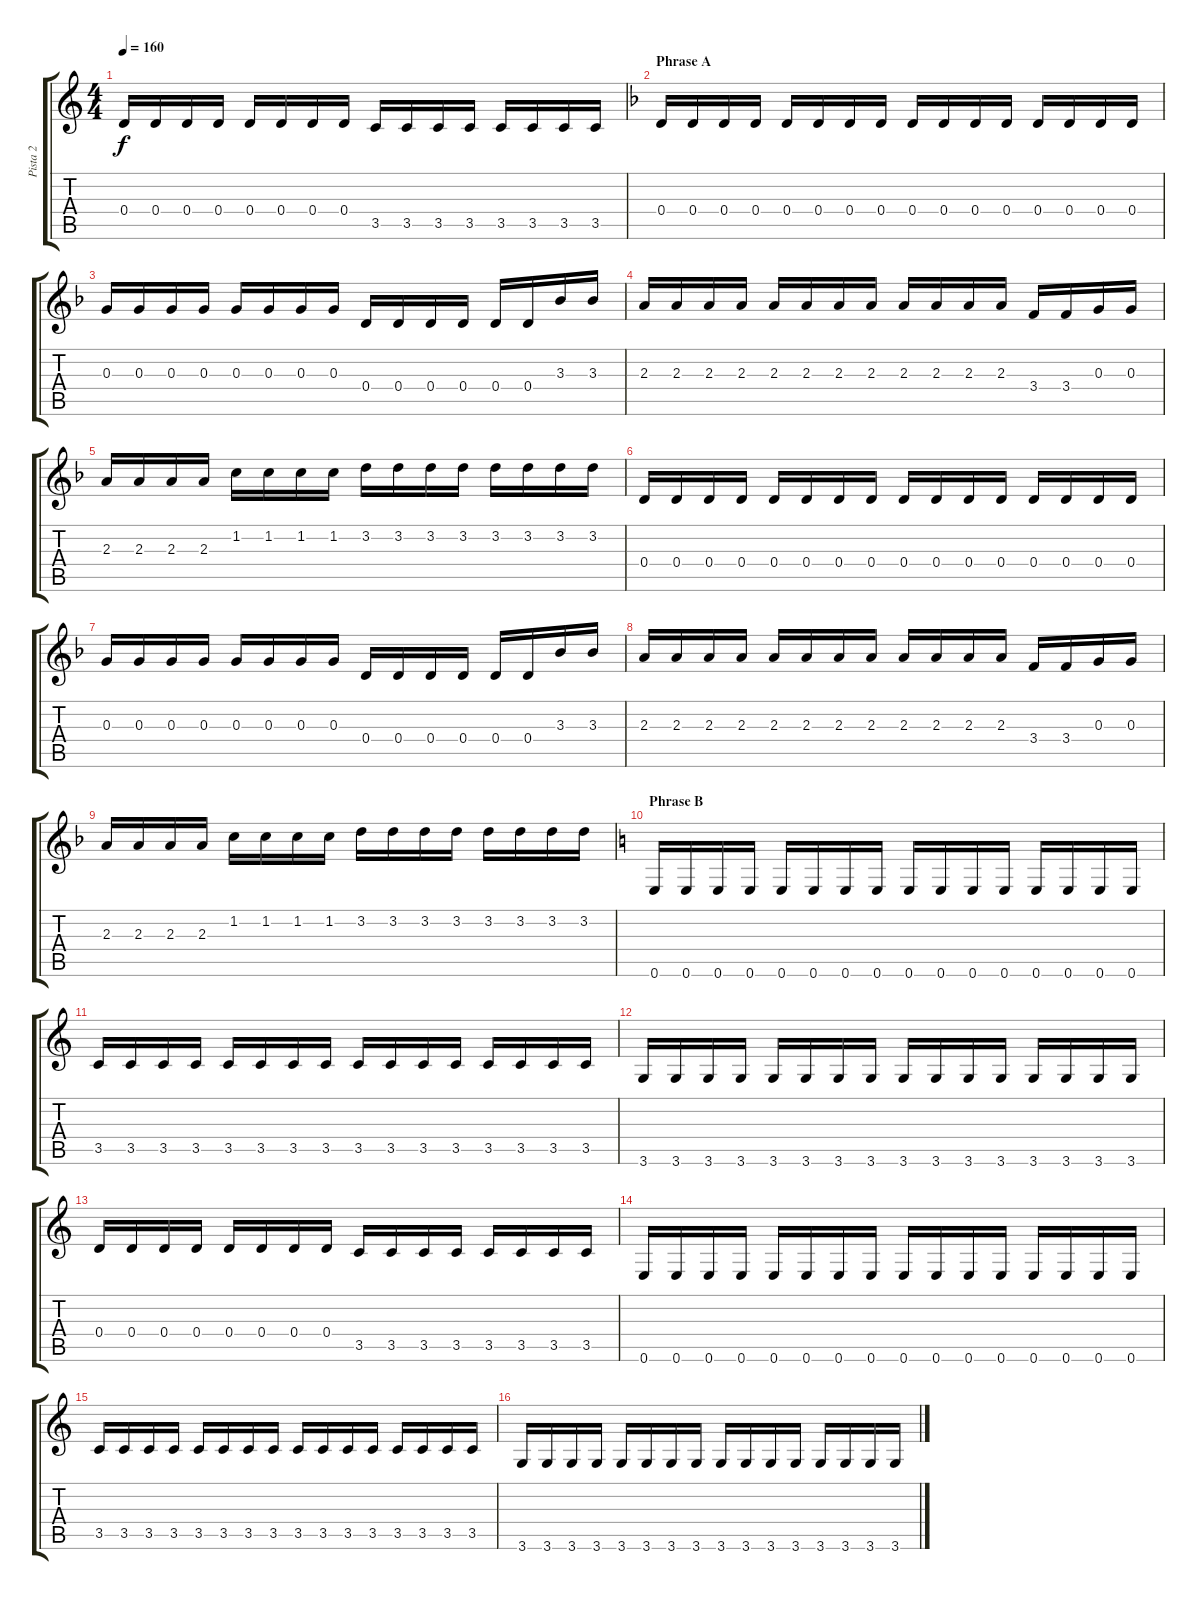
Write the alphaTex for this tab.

\track ("Pista 2" "Pista 2") {instrument distortionguitar}
\staff {score tabs}
\tuning (E4 B3 G3 D3 A2 E2) {hide}
\ts (4 4)
\tempo 160
\clef g2
\ks c
0.4.16{dy f} 0.4.16 0.4.16 0.4.16 0.4.16 0.4.16 0.4.16 0.4.16 3.5.16 3.5.16 3.5.16 3.5.16 3.5.16 3.5.16 3.5.16 3.5.16 |
\section ("" "Phrase A")
\ks f
0.4.16 0.4.16 0.4.16 0.4.16 0.4.16 0.4.16 0.4.16 0.4.16 0.4.16 0.4.16 0.4.16 0.4.16 0.4.16 0.4.16 0.4.16 0.4.16 |
0.3.16 0.3.16 0.3.16 0.3.16 0.3.16 0.3.16 0.3.16 0.3.16 0.4.16 0.4.16 0.4.16 0.4.16 0.4.16 0.4.16 3.3.16 3.3.16 |
2.3.16 2.3.16 2.3.16 2.3.16 2.3.16 2.3.16 2.3.16 2.3.16 2.3.16 2.3.16 2.3.16 2.3.16 3.4.16 3.4.16 0.3.16 0.3.16 |
2.3.16 2.3.16 2.3.16 2.3.16 1.2.16 1.2.16 1.2.16 1.2.16 3.2.16 3.2.16 3.2.16 3.2.16 3.2.16 3.2.16 3.2.16 3.2.16 |
0.4.16 0.4.16 0.4.16 0.4.16 0.4.16 0.4.16 0.4.16 0.4.16 0.4.16 0.4.16 0.4.16 0.4.16 0.4.16 0.4.16 0.4.16 0.4.16 |
0.3.16 0.3.16 0.3.16 0.3.16 0.3.16 0.3.16 0.3.16 0.3.16 0.4.16 0.4.16 0.4.16 0.4.16 0.4.16 0.4.16 3.3.16 3.3.16 |
2.3.16 2.3.16 2.3.16 2.3.16 2.3.16 2.3.16 2.3.16 2.3.16 2.3.16 2.3.16 2.3.16 2.3.16 3.4.16 3.4.16 0.3.16 0.3.16 |
2.3.16 2.3.16 2.3.16 2.3.16 1.2.16 1.2.16 1.2.16 1.2.16 3.2.16 3.2.16 3.2.16 3.2.16 3.2.16 3.2.16 3.2.16 3.2.16 |
\section ("" "Phrase B")
\ks c
0.6.16 0.6.16 0.6.16 0.6.16 0.6.16 0.6.16 0.6.16 0.6.16 0.6.16 0.6.16 0.6.16 0.6.16 0.6.16 0.6.16 0.6.16 0.6.16 |
3.5.16 3.5.16 3.5.16 3.5.16 3.5.16 3.5.16 3.5.16 3.5.16 3.5.16 3.5.16 3.5.16 3.5.16 3.5.16 3.5.16 3.5.16 3.5.16 |
3.6.16 3.6.16 3.6.16 3.6.16 3.6.16 3.6.16 3.6.16 3.6.16 3.6.16 3.6.16 3.6.16 3.6.16 3.6.16 3.6.16 3.6.16 3.6.16 |
0.4.16 0.4.16 0.4.16 0.4.16 0.4.16 0.4.16 0.4.16 0.4.16 3.5.16 3.5.16 3.5.16 3.5.16 3.5.16 3.5.16 3.5.16 3.5.16 |
0.6.16 0.6.16 0.6.16 0.6.16 0.6.16 0.6.16 0.6.16 0.6.16 0.6.16 0.6.16 0.6.16 0.6.16 0.6.16 0.6.16 0.6.16 0.6.16 |
3.5.16 3.5.16 3.5.16 3.5.16 3.5.16 3.5.16 3.5.16 3.5.16 3.5.16 3.5.16 3.5.16 3.5.16 3.5.16 3.5.16 3.5.16 3.5.16 |
3.6.16 3.6.16 3.6.16 3.6.16 3.6.16 3.6.16 3.6.16 3.6.16 3.6.16 3.6.16 3.6.16 3.6.16 3.6.16 3.6.16 3.6.16 3.6.16
